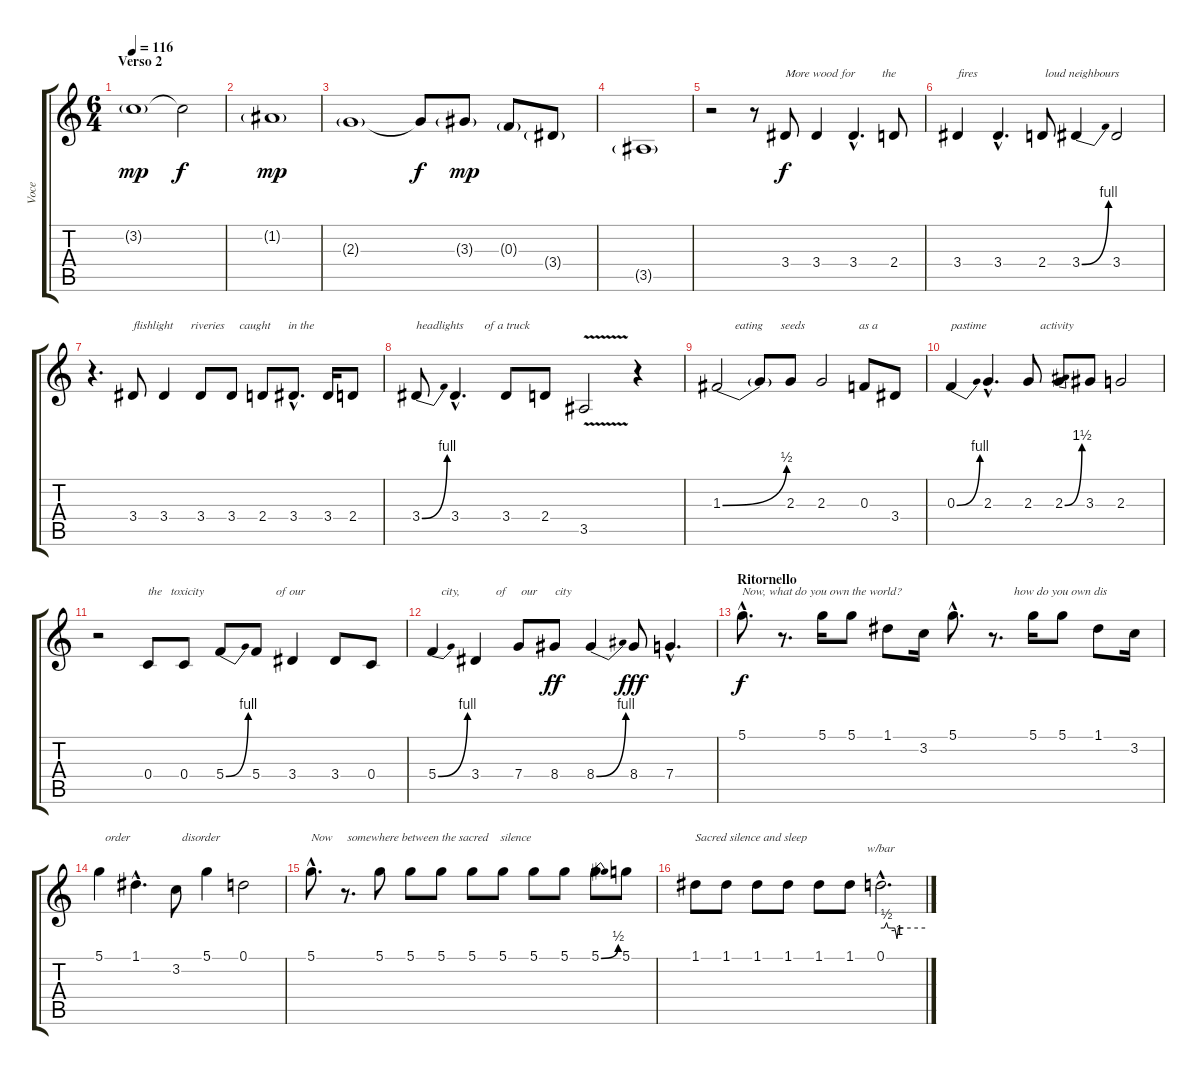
\track ("Voce" "Voce") {instrument distortionguitar}
\staff {score tabs}
\tuning (D4 A3 F3 C3 G2 D2) {hide}
\ts (6 4)
\section ("" "Verso 2")
\tempo 116
\clef g2
\ks c
3.2{g}.1{dy mp} 3.2{t}.2{dy f} |
1.2{g}.1{dy mp} |
2.3{g}.1 2.3{t}.8{dy f} 3.3{g}.8{dy mp} 0.3{g}.8 3.4{g}.8 |
3.5{g}.1 |
r.2 r.8 3.4.8{txt "More wood for         the " dy f} 3.4.4 3.4{hac}.4{d} 2.4.8 |
3.4.4{txt "fires"} 3.4{hac}.4{d} 2.4.8{txt " loud neighbours "} 3.4{be (bend 0 0 60 4)}.4 3.4.2 |
r.4{d} 3.4.8{txt "flishlight      riveries     caught      in the"} 3.4.4 3.4.8 3.4.8 2.4.8 3.4{hac}.8{d} 3.4.16 2.4.8 |
3.4{be (bend 0 0 60 4)}.8{txt "headlights       of a truck "} 3.4{hac}.4{d} 3.4.8 2.4.8 3.5{v}.2 r.4 |
1.3{be (bend 0 0 60 2)}.2{txt "      eating      seeds                  as a "} 1.3{t}.8 2.3.8 2.3.2 0.3.8 3.4.8 |
0.3{be (bend 0 0 60 4)}.4{txt "pastime                  activity "} 2.3{hac}.4{d} 2.3.8 2.3{be (bend 0 0 60 6)}.8 3.3.8 2.3.2 |
r.2 0.4.8{txt "the   toxicity                        of our "} 0.4.8 5.4{be (bend 0 0 60 4)}.8 5.4.8 3.4.4 3.4.8 0.4.8 |
5.4{be (bend 0 0 60 4)}.4{txt "   city,            of     our      city "} 3.4.4 7.4.8 8.4.8{dy ff} 8.4{be (bend 0 0 60 4)}.4 8.4.8{dy fff} 7.4{hac}.4{d} |
\section ("" "Ritornello")
5.1{hac}.8{d txt "Now, what do you own the world? " dy f} r.8{d} 5.1.16 5.1.8 1.1.8 3.2.16 5.1{hac}.8{d} r.8{d txt "       how do you own dis"} 5.1.16 5.1.8 1.1.8 3.2.16 |
5.1.4{txt "  order"} 1.1{hac}.4{d} 3.2.8{txt "  disorder"} 5.1.4 0.1.2 |
5.1{hac}.8{d txt "Now     somewhere between the sacred    silence "} r.8{d} 5.1.8 5.1.8 5.1.8 5.1.8 5.1.8 5.1.8 5.1.8 5.1{be (bend 0 0 60 2)}.8 5.1.8 |
1.1.8{txt "Sacred silence and sleep "} 1.1.8 1.1.8 1.1.8 1.1.8 1.1.8 0.1{hac}.2{d tbe (custom default 0 0 5 0 8 2 10 0 15 0 19 0 22 -4 24 0 30 0 60 0)}
